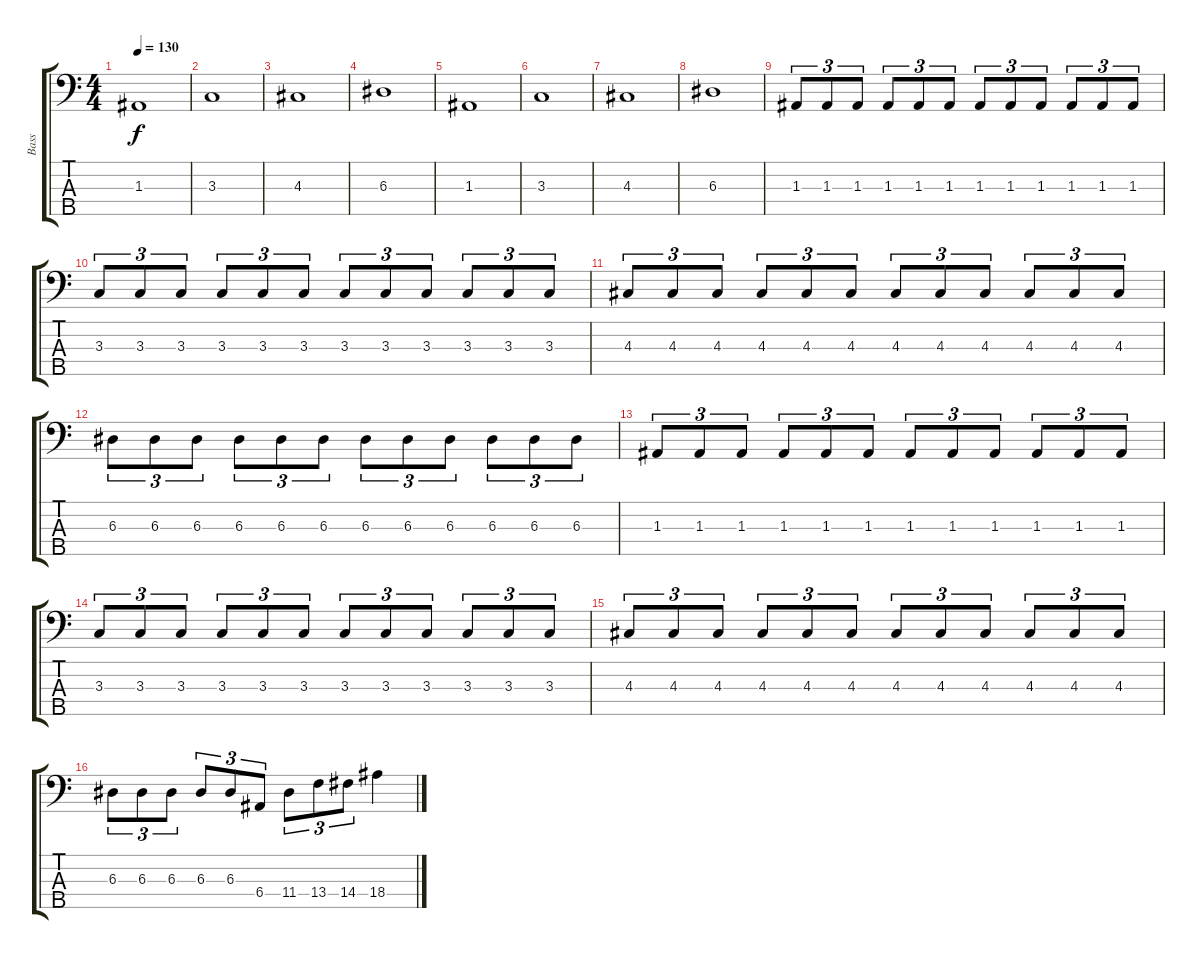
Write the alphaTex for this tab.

\track ("Bass" "Bass") {instrument electricbassfinger}
\staff {score tabs}
\tuning (G2 D2 A1 E1 B0) {hide}
\ts (4 4)
\tempo 130
\clef f4
\ks c
1.3.1{dy f} |
3.3.1 |
4.3.1 |
6.3.1 |
1.3.1 |
3.3.1 |
4.3.1 |
6.3.1 |
1.3.8{tu (3 2)} 1.3.8{tu (3 2)} 1.3.8{tu (3 2)} 1.3.8{tu (3 2)} 1.3.8{tu (3 2)} 1.3.8{tu (3 2)} 1.3.8{tu (3 2)} 1.3.8{tu (3 2)} 1.3.8{tu (3 2)} 1.3.8{tu (3 2)} 1.3.8{tu (3 2)} 1.3.8{tu (3 2)} |
3.3.8{tu (3 2)} 3.3.8{tu (3 2)} 3.3.8{tu (3 2)} 3.3.8{tu (3 2)} 3.3.8{tu (3 2)} 3.3.8{tu (3 2)} 3.3.8{tu (3 2)} 3.3.8{tu (3 2)} 3.3.8{tu (3 2)} 3.3.8{tu (3 2)} 3.3.8{tu (3 2)} 3.3.8{tu (3 2)} |
4.3.8{tu (3 2)} 4.3.8{tu (3 2)} 4.3.8{tu (3 2)} 4.3.8{tu (3 2)} 4.3.8{tu (3 2)} 4.3.8{tu (3 2)} 4.3.8{tu (3 2)} 4.3.8{tu (3 2)} 4.3.8{tu (3 2)} 4.3.8{tu (3 2)} 4.3.8{tu (3 2)} 4.3.8{tu (3 2)} |
6.3.8{tu (3 2)} 6.3.8{tu (3 2)} 6.3.8{tu (3 2)} 6.3.8{tu (3 2)} 6.3.8{tu (3 2)} 6.3.8{tu (3 2)} 6.3.8{tu (3 2)} 6.3.8{tu (3 2)} 6.3.8{tu (3 2)} 6.3.8{tu (3 2)} 6.3.8{tu (3 2)} 6.3.8{tu (3 2)} |
1.3.8{tu (3 2)} 1.3.8{tu (3 2)} 1.3.8{tu (3 2)} 1.3.8{tu (3 2)} 1.3.8{tu (3 2)} 1.3.8{tu (3 2)} 1.3.8{tu (3 2)} 1.3.8{tu (3 2)} 1.3.8{tu (3 2)} 1.3.8{tu (3 2)} 1.3.8{tu (3 2)} 1.3.8{tu (3 2)} |
3.3.8{tu (3 2)} 3.3.8{tu (3 2)} 3.3.8{tu (3 2)} 3.3.8{tu (3 2)} 3.3.8{tu (3 2)} 3.3.8{tu (3 2)} 3.3.8{tu (3 2)} 3.3.8{tu (3 2)} 3.3.8{tu (3 2)} 3.3.8{tu (3 2)} 3.3.8{tu (3 2)} 3.3.8{tu (3 2)} |
4.3.8{tu (3 2)} 4.3.8{tu (3 2)} 4.3.8{tu (3 2)} 4.3.8{tu (3 2)} 4.3.8{tu (3 2)} 4.3.8{tu (3 2)} 4.3.8{tu (3 2)} 4.3.8{tu (3 2)} 4.3.8{tu (3 2)} 4.3.8{tu (3 2)} 4.3.8{tu (3 2)} 4.3.8{tu (3 2)} |
6.3.8{tu (3 2)} 6.3.8{tu (3 2)} 6.3.8{tu (3 2)} 6.3.8{tu (3 2)} 6.3.8{tu (3 2)} 6.4.8{tu (3 2)} 11.4.8{tu (3 2)} 13.4.8{tu (3 2)} 14.4.8{tu (3 2)} 18.4.4
